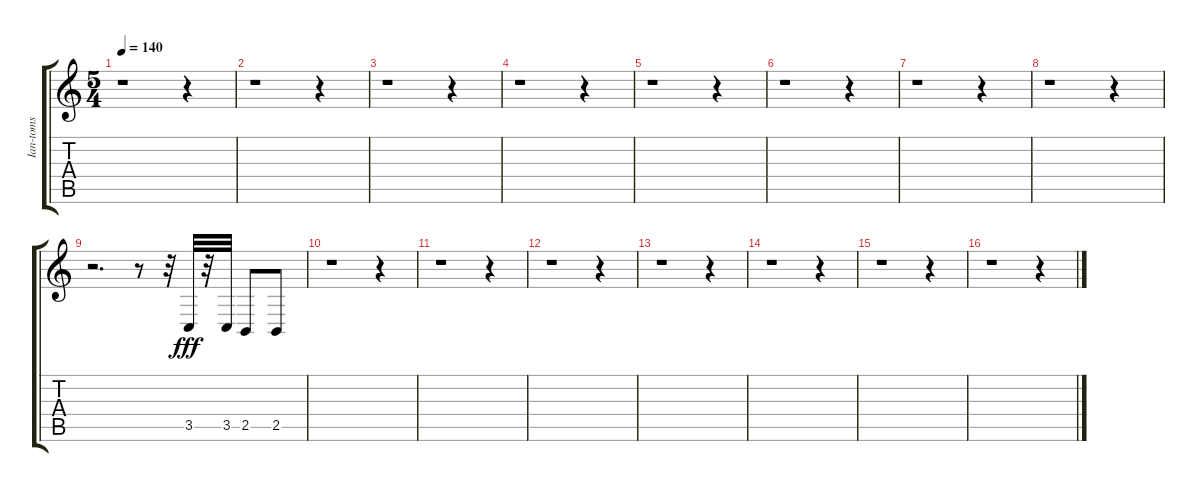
\track ("Ian-toms" "Ian-toms") {instrument acousticgrandpiano}
\staff {score tabs}
\tuning (E4 B3 G3 D3 A2 E2) {hide}
\ts (5 4)
\tempo 140
\clef g2
\ks c
r.1{dy fff} r.4 |
r.1 r.4 |
r.1 r.4 |
r.1 r.4 |
r.1 r.4 |
r.1 r.4 |
r.1 r.4 |
r.1 r.4 |
r.2{d} r.8 r.32 3.5.32 r.32 3.5.32 2.5.8 2.5.8 |
r.1 r.4 |
r.1 r.4 |
r.1 r.4 |
r.1 r.4 |
r.1 r.4 |
r.1 r.4 |
r.1 r.4
